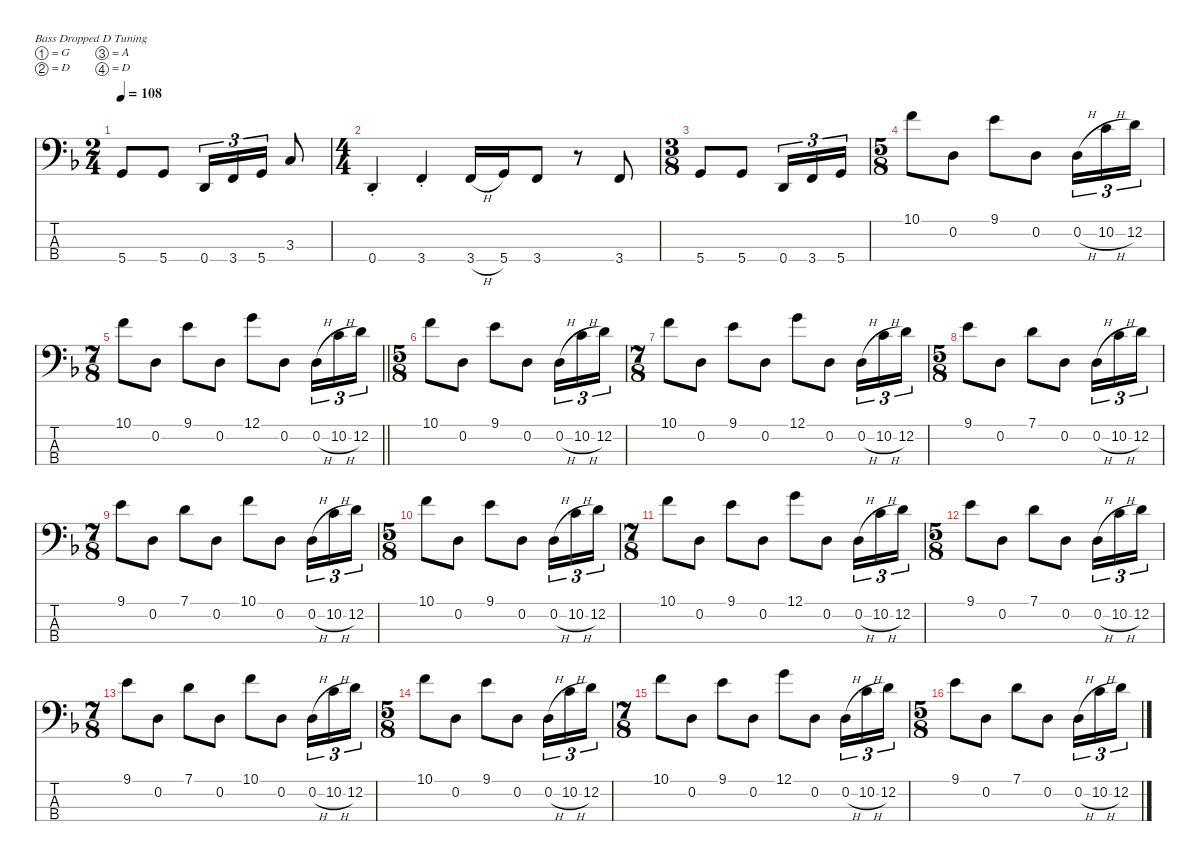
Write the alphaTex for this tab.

\defaultSystemsLayout 4
\hideDynamics
\bracketExtendMode nobrackets
\singleTrackTrackNamePolicy hidden
\multiTrackTrackNamePolicy hidden
\firstSystemTrackNameMode fullname
\firstSystemTrackNameOrientation horizontal
\otherSystemsTrackNameOrientation horizontal
\track ("Justin Chancellor" "el.bs.") {defaultSystemsLayout 4 instrument electricbasspick}
\staff {score tabs}
\tuning (G2 D2 A1 D1)
\ts (2 4)
\beaming (8 2 2 2 2)
\tempo 108
\clef f4
\ks dminor
5.4{acc forcenatural}.8{dy f beam Up} 5.4{acc forcenatural}.8{beam Up} 0.4{acc forcenatural}.16{tu (3 2) beam Up} 3.4{acc forcenatural}.16{tu (3 2) beam Up} 5.4{acc forcenatural}.16{tu (3 2) beam Up} 3.3{acc forcenatural}.8{beam Up} |
\ts (4 4)
\beaming (8 2 2 2 2)
0.4{st acc forcenatural}.4{beam Up} 3.4{st acc forcenatural}.4{beam Up} 3.4{h acc forcenatural}.16{beam Up} 5.4{acc forcenatural}.16{beam Up} 3.4{acc forcenatural}.8{beam Up} r.8{beam Up} 3.4{acc forcenatural}.8{beam Up} |
\ts (3 8)
\beaming (8 2 2 2 2)
5.4{acc forcenatural}.8{beam Up} 5.4{acc forcenatural}.8{beam Up} 0.4{acc forcenatural}.16{tu (3 2) beam Up} 3.4{acc forcenatural}.16{tu (3 2) beam Up} 5.4{acc forcenatural}.16{tu (3 2) beam Up} |
\ts (5 8)
\beaming (8 2 2 2 2)
10.1{acc forcenatural}.8{beam Down} 0.2{acc forcenatural}.8{beam Down} 9.1{acc forcenatural}.8{beam Down} 0.2{acc forcenatural}.8{beam Down} 0.2{h acc forcenatural}.16{tu (3 2) beam Down} 10.2{h acc forcenatural}.16{tu (3 2) beam Down} 12.2{acc forcenatural}.16{tu (3 2) beam Down} |
\ts (7 8)
\beaming (8 2 2 2 2)
\barLineRight lightlight
10.1{acc forcenatural}.8{beam Down} 0.2{acc forcenatural}.8{beam Down} 9.1{acc forcenatural}.8{beam Down} 0.2{acc forcenatural}.8{beam Down} 12.1{acc forcenatural}.8{beam Down} 0.2{acc forcenatural}.8{beam Down} 0.2{h acc forcenatural}.16{tu (3 2) beam Down} 10.2{h acc forcenatural}.16{tu (3 2) beam Down} 12.2{acc forcenatural}.16{tu (3 2) beam Down} |
\ts (5 8)
\beaming (8 2 2 2 2)
10.1{acc forcenatural}.8{beam Down} 0.2{acc forcenatural}.8{beam Down} 9.1{acc forcenatural}.8{beam Down} 0.2{acc forcenatural}.8{beam Down} 0.2{h acc forcenatural}.16{tu (3 2) beam Down} 10.2{h acc forcenatural}.16{tu (3 2) beam Down} 12.2{acc forcenatural}.16{tu (3 2) beam Down} |
\ts (7 8)
\beaming (8 2 2 2 2)
10.1{acc forcenatural}.8{beam Down} 0.2{acc forcenatural}.8{beam Down} 9.1{acc forcenatural}.8{beam Down} 0.2{acc forcenatural}.8{beam Down} 12.1{acc forcenatural}.8{beam Down} 0.2{acc forcenatural}.8{beam Down} 0.2{h acc forcenatural}.16{tu (3 2) beam Down} 10.2{h acc forcenatural}.16{tu (3 2) beam Down} 12.2{acc forcenatural}.16{tu (3 2) beam Down} |
\ts (5 8)
\beaming (8 2 2 2 2)
9.1{acc forcenatural}.8{beam Down} 0.2{acc forcenatural}.8{beam Down} 7.1{acc forcenatural}.8{beam Down} 0.2{acc forcenatural}.8{beam Down} 0.2{h acc forcenatural}.16{tu (3 2) beam Down} 10.2{h acc forcenatural}.16{tu (3 2) beam Down} 12.2{acc forcenatural}.16{tu (3 2) beam Down} |
\ts (7 8)
\beaming (8 2 2 2 2)
9.1{acc forcenatural}.8{beam Down} 0.2{acc forcenatural}.8{beam Down} 7.1{acc forcenatural}.8{beam Down} 0.2{acc forcenatural}.8{beam Down} 10.1{acc forcenatural}.8{beam Down} 0.2{acc forcenatural}.8{beam Down} 0.2{h acc forcenatural}.16{tu (3 2) beam Down} 10.2{h acc forcenatural}.16{tu (3 2) beam Down} 12.2{acc forcenatural}.16{tu (3 2) beam Down} |
\ts (5 8)
\beaming (8 2 2 2 2)
10.1{acc forcenatural}.8{beam Down} 0.2{acc forcenatural}.8{beam Down} 9.1{acc forcenatural}.8{beam Down} 0.2{acc forcenatural}.8{beam Down} 0.2{h acc forcenatural}.16{tu (3 2) beam Down} 10.2{h acc forcenatural}.16{tu (3 2) beam Down} 12.2{acc forcenatural}.16{tu (3 2) beam Down} |
\ts (7 8)
\beaming (8 2 2 2 2)
10.1{acc forcenatural}.8{beam Down} 0.2{acc forcenatural}.8{beam Down} 9.1{acc forcenatural}.8{beam Down} 0.2{acc forcenatural}.8{beam Down} 12.1{acc forcenatural}.8{beam Down} 0.2{acc forcenatural}.8{beam Down} 0.2{h acc forcenatural}.16{tu (3 2) beam Down} 10.2{h acc forcenatural}.16{tu (3 2) beam Down} 12.2{acc forcenatural}.16{tu (3 2) beam Down} |
\ts (5 8)
\beaming (8 2 2 2 2)
9.1{acc forcenatural}.8{beam Down} 0.2{acc forcenatural}.8{beam Down} 7.1{acc forcenatural}.8{beam Down} 0.2{acc forcenatural}.8{beam Down} 0.2{h acc forcenatural}.16{tu (3 2) beam Down} 10.2{h acc forcenatural}.16{tu (3 2) beam Down} 12.2{acc forcenatural}.16{tu (3 2) beam Down} |
\ts (7 8)
\beaming (8 2 2 2 2)
9.1{acc forcenatural}.8{beam Down} 0.2{acc forcenatural}.8{beam Down} 7.1{acc forcenatural}.8{beam Down} 0.2{acc forcenatural}.8{beam Down} 10.1{acc forcenatural}.8{beam Down} 0.2{acc forcenatural}.8{beam Down} 0.2{h acc forcenatural}.16{tu (3 2) beam Down} 10.2{h acc forcenatural}.16{tu (3 2) beam Down} 12.2{acc forcenatural}.16{tu (3 2) beam Down} |
\ts (5 8)
\beaming (8 2 2 2 2)
10.1{acc forcenatural}.8{beam Down} 0.2{acc forcenatural}.8{beam Down} 9.1{acc forcenatural}.8{beam Down} 0.2{acc forcenatural}.8{beam Down} 0.2{h acc forcenatural}.16{tu (3 2) beam Down} 10.2{h acc forcenatural}.16{tu (3 2) beam Down} 12.2{acc forcenatural}.16{tu (3 2) beam Down} |
\ts (7 8)
\beaming (8 2 2 2 2)
10.1{acc forcenatural}.8{beam Down} 0.2{acc forcenatural}.8{beam Down} 9.1{acc forcenatural}.8{beam Down} 0.2{acc forcenatural}.8{beam Down} 12.1{acc forcenatural}.8{beam Down} 0.2{acc forcenatural}.8{beam Down} 0.2{h acc forcenatural}.16{tu (3 2) beam Down} 10.2{h acc forcenatural}.16{tu (3 2) beam Down} 12.2{acc forcenatural}.16{tu (3 2) beam Down} |
\ts (5 8)
\beaming (8 2 2 2 2)
9.1{acc forcenatural}.8{beam Down} 0.2{acc forcenatural}.8{beam Down} 7.1{acc forcenatural}.8{beam Down} 0.2{acc forcenatural}.8{beam Down} 0.2{h acc forcenatural}.16{tu (3 2) beam Down} 10.2{h acc forcenatural}.16{tu (3 2) beam Down} 12.2{acc forcenatural}.16{tu (3 2) beam Down}
